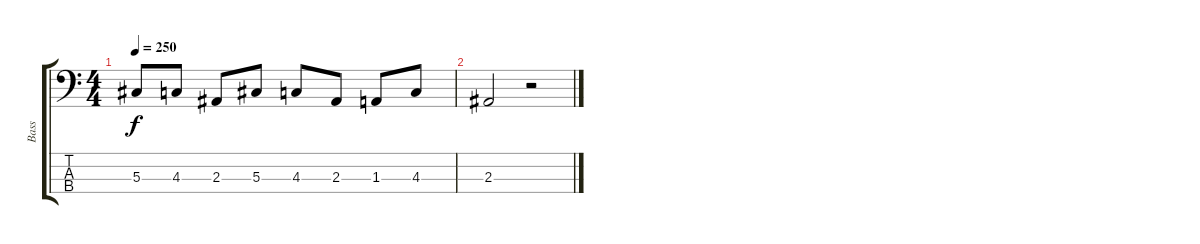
\track ("Bass" "Bass") {instrument electricbasspick}
\staff {score tabs}
\tuning (Gb2 Db2 Ab1 Eb1) {hide}
\ts (4 4)
\tempo 250
\clef f4
\ks c
5.3.8{dy f} 4.3.8 2.3.8 5.3.8 4.3.8 2.3.8 1.3.8 4.3.8 |
2.3.2 r.2
